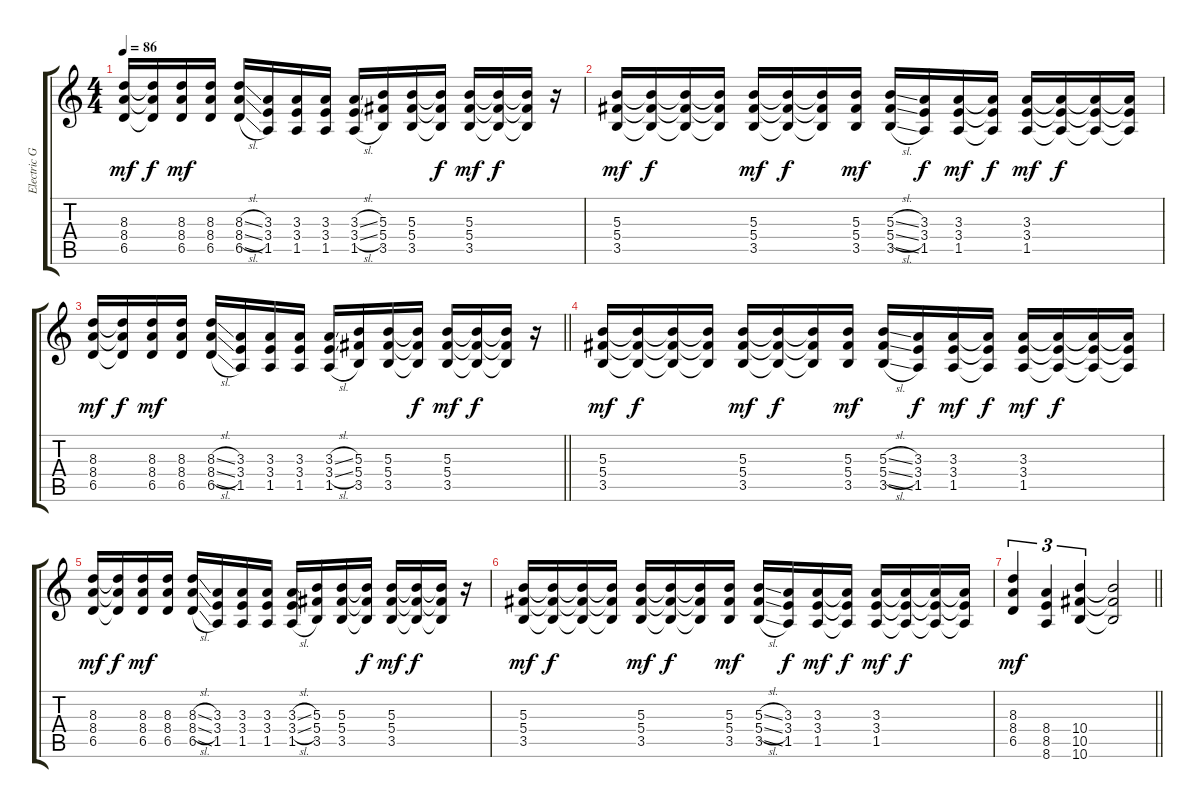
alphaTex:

\track ("Electric Guitar" "Electric G") {instrument distortionguitar}
\staff {score tabs}
\tuning (Eb4 Bb3 Gb3 Db3 Ab2 Db2) {hide}
\ts (4 4)
\tempo 86
\clef g2
\ks c
(8.3 8.4 6.5).16{dy mf} (8.3{t} 8.4{t} 6.5{t}).16{dy f} (8.3 8.4 6.5).16{dy mf} (8.3 8.4 6.5).16 (8.3{sl} 8.4{sl} 6.5{sl}).16 (3.3 3.4 1.5).16 (3.3 3.4 1.5).16 (3.3 3.4 1.5).16 (3.3{sl} 3.4{sl} 1.5{h}).16 (5.3 5.4 3.5).16 (5.3 5.4 3.5).16 (5.3{t} 5.4{t} 3.5{t}).16{dy f} (5.3 5.4 3.5).16{dy mf} (5.3{t} 5.4{t} 3.5{t}).16{dy f} (5.3{t} 5.4{t} 3.5{t}).16 r.16 |
(5.3 5.4 3.5).16{dy mf} (5.3{t} 5.4{t} 3.5{t}).16{dy f} (5.3{t} 5.4{t} 3.5{t}).16 (5.3{t} 5.4{t} 3.5{t}).16 (5.3 5.4 3.5).16{dy mf} (5.3{t} 5.4{t} 3.5{t}).16{dy f} (5.3{t} 5.4{t} 3.5{t}).16 (5.3 5.4 3.5).16{dy mf} (5.3{sl} 5.4{sl} 3.5{sl}).16 (3.3 3.4 1.5).16{dy f} (3.3 3.4 1.5).16{dy mf} (3.3{t} 3.4{t} 1.5{t}).16{dy f} (3.3 3.4 1.5).16{dy mf} (3.3{t} 3.4{t} 1.5{t}).16{dy f} (3.3{t} 3.4{t} 1.5{t}).16 (3.3{t} 3.4{t} 1.5{t}).16 |
\barLineRight lightlight
(8.3 8.4 6.5).16{dy mf} (8.3{t} 8.4{t} 6.5{t}).16{dy f} (8.3 8.4 6.5).16{dy mf} (8.3 8.4 6.5).16 (8.3{sl} 8.4{sl} 6.5{sl}).16 (3.3 3.4 1.5).16 (3.3 3.4 1.5).16 (3.3 3.4 1.5).16 (3.3{sl} 3.4{sl} 1.5{h}).16 (5.3 5.4 3.5).16 (5.3 5.4 3.5).16 (5.3{t} 5.4{t} 3.5{t}).16{dy f} (5.3 5.4 3.5).16{dy mf} (5.3{t} 5.4{t} 3.5{t}).16{dy f} (5.3{t} 5.4{t} 3.5{t}).16 r.16 |
(5.3 5.4 3.5).16{dy mf} (5.3{t} 5.4{t} 3.5{t}).16{dy f} (5.3{t} 5.4{t} 3.5{t}).16 (5.3{t} 5.4{t} 3.5{t}).16 (5.3 5.4 3.5).16{dy mf} (5.3{t} 5.4{t} 3.5{t}).16{dy f} (5.3{t} 5.4{t} 3.5{t}).16 (5.3 5.4 3.5).16{dy mf} (5.3{sl} 5.4{sl} 3.5{sl}).16 (3.3 3.4 1.5).16{dy f} (3.3 3.4 1.5).16{dy mf} (3.3{t} 3.4{t} 1.5{t}).16{dy f} (3.3 3.4 1.5).16{dy mf} (3.3{t} 3.4{t} 1.5{t}).16{dy f} (3.3{t} 3.4{t} 1.5{t}).16 (3.3{t} 3.4{t} 1.5{t}).16 |
(8.3 8.4 6.5).16{dy mf} (8.3{t} 8.4{t} 6.5{t}).16{dy f} (8.3 8.4 6.5).16{dy mf} (8.3 8.4 6.5).16 (8.3{sl} 8.4{sl} 6.5{sl}).16 (3.3 3.4 1.5).16 (3.3 3.4 1.5).16 (3.3 3.4 1.5).16 (3.3{sl} 3.4{sl} 1.5{h}).16 (5.3 5.4 3.5).16 (5.3 5.4 3.5).16 (5.3{t} 5.4{t} 3.5{t}).16{dy f} (5.3 5.4 3.5).16{dy mf} (5.3{t} 5.4{t} 3.5{t}).16{dy f} (5.3{t} 5.4{t} 3.5{t}).16 r.16 |
(5.3 5.4 3.5).16{dy mf} (5.3{t} 5.4{t} 3.5{t}).16{dy f} (5.3{t} 5.4{t} 3.5{t}).16 (5.3{t} 5.4{t} 3.5{t}).16 (5.3 5.4 3.5).16{dy mf} (5.3{t} 5.4{t} 3.5{t}).16{dy f} (5.3{t} 5.4{t} 3.5{t}).16 (5.3 5.4 3.5).16{dy mf} (5.3{sl} 5.4{sl} 3.5{sl}).16 (3.3 3.4 1.5).16{dy f} (3.3 3.4 1.5).16{dy mf} (3.3{t} 3.4{t} 1.5{t}).16{dy f} (3.3 3.4 1.5).16{dy mf} (3.3{t} 3.4{t} 1.5{t}).16{dy f} (3.3{t} 3.4{t} 1.5{t}).16 (3.3{t} 3.4{t} 1.5{t}).16 |
\barLineRight lightlight
(8.3 8.4 6.5).4{tu (3 2) dy mf} (8.4 8.5 8.6).4{tu (3 2)} (10.4 10.5 10.6).4{tu (3 2)} (10.4{t} 10.5{t} 10.6{t}).2
